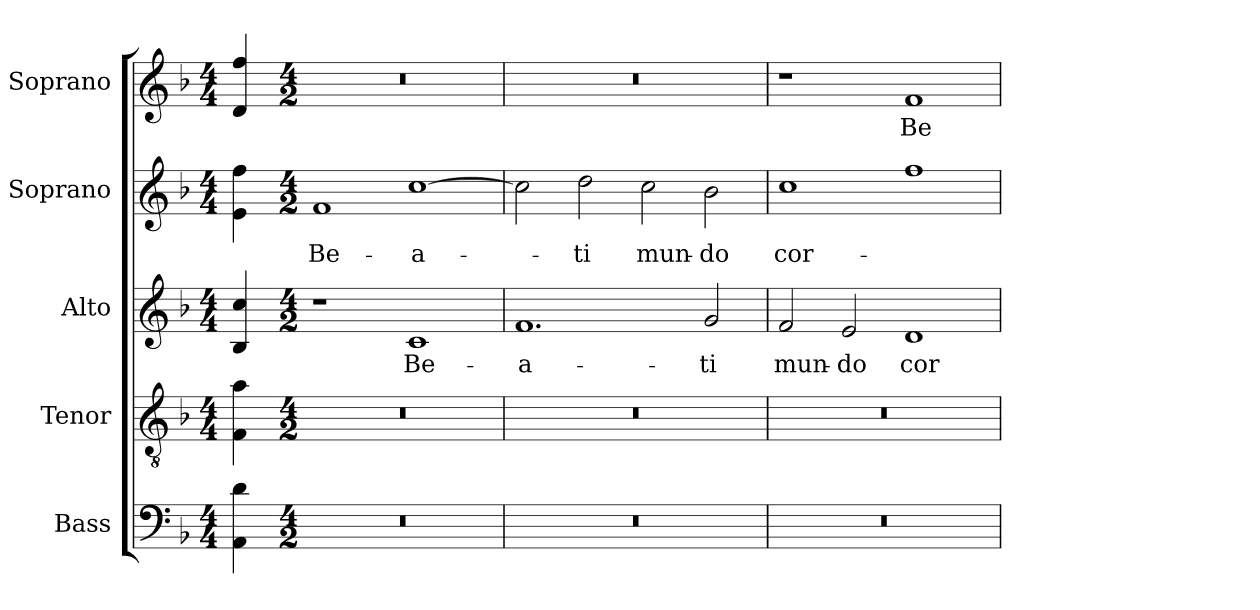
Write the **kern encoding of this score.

**kern	**kern	**kern	**text	**kern	**text	**kern	**text
*part5	*part4	*part3	*part3	*part2	*part2	*part1	*part1
*staff5	*staff4	*staff3	*staff3	*staff2	*staff2	*staff1	*staff1
*I"Bass	*I"Tenor	*I"Alto	*	*I"Soprano	*	*I"Soprano	*
*I'B.	*I'T.	*I'A.	*	*I'S2.	*	*I'S1.	*
!!LO:PB:g=z
*clefF4	*clefGv2	*clefG2	*	*clefG2	*	*clefG2	*
*	*ITrd7c12	*	*	*	*	*	*
*k[b-]	*k[b-]	*k[b-]	*	*k[b-]	*	*k[b-]	*
*F:	*F:	*F:	*	*F:	*	*F:	*
*M4/4	*M4/4	*M4/4	*	*M4/4	*	*M4/4	*
=	=	=	=	=	=	=	=
4AAi\ 4di	4FFi\ 4Ai	4B-i/ 4cci	.	4ei\ 4ffi	.	4di/ 4ffi	.
=1-	=1-	=1-	=1-	=1-	=1-	=1-	=1-
*M4/2	*M4/2	*M4/2	*	*M4/2	*	*M4/2	*
!LO:N:vis=1	!LO:N:vis=1	!	!	!	!	!	!
!	!	!	!	!	!LO:LY:b:color=#000000	!LO:N:vis=1	!
0r	0r	1r	.	1fi	Be-	0r	.
!	!	!	!LO:LY:b:color=#000000	!	!	!	!
!	!	!	!	!	!LO:LY:b:color=#000000	!	!
.	.	1ci	Be-	[1cci	-a-	.	.
=2	=2	=2	=2	=2	=2	=2	=2
!LO:N:vis=1	!LO:N:vis=1	!	!	!	!	!	!
!	!	!	!LO:LY:b:color=#000000	!	!	!LO:N:vis=1	!
0r	0r	1.fi	-a-	2cci\]	.	0r	.
!	!	!	!	!	!LO:LY:b:color=#000000	!	!
.	.	.	.	2ddi\	-ti	.	.
!	!	!	!	!	!LO:LY:b:color=#000000	!	!
.	.	.	.	2cci\	mun-	.	.
!	!	!	!LO:LY:b:color=#000000	!	!	!	!
!	!	!	!	!	!LO:LY:b:color=#000000	!	!
.	.	2gi/	-ti	2b-i\	-do	.	.
=3	=3	=3	=3	=3	=3	=3	=3
!LO:N:vis=1	!LO:N:vis=1	!	!	!	!	!	!
!	!	!	!LO:LY:b:color=#000000	!	!	!	!
!	!	!	!	!	!LO:LY:b:color=#000000	!	!
0r	0r	2fi/	mun-	1cci	cor-	1r	.
!	!	!	!LO:LY:b:color=#000000	!	!	!	!
.	.	2ei/	-do	.	.	.	.
!	!	!	!LO:LY:b:color=#000000	!	!	!	!
!	!	!	!	!	!	!	!LO:LY:b:color=#000000
.	.	1di	cor-	1ffi	.	1fi	Be-
=	=	=	=	=	=	=	=
*-	*-	*-	*-	*-	*-	*-	*-
